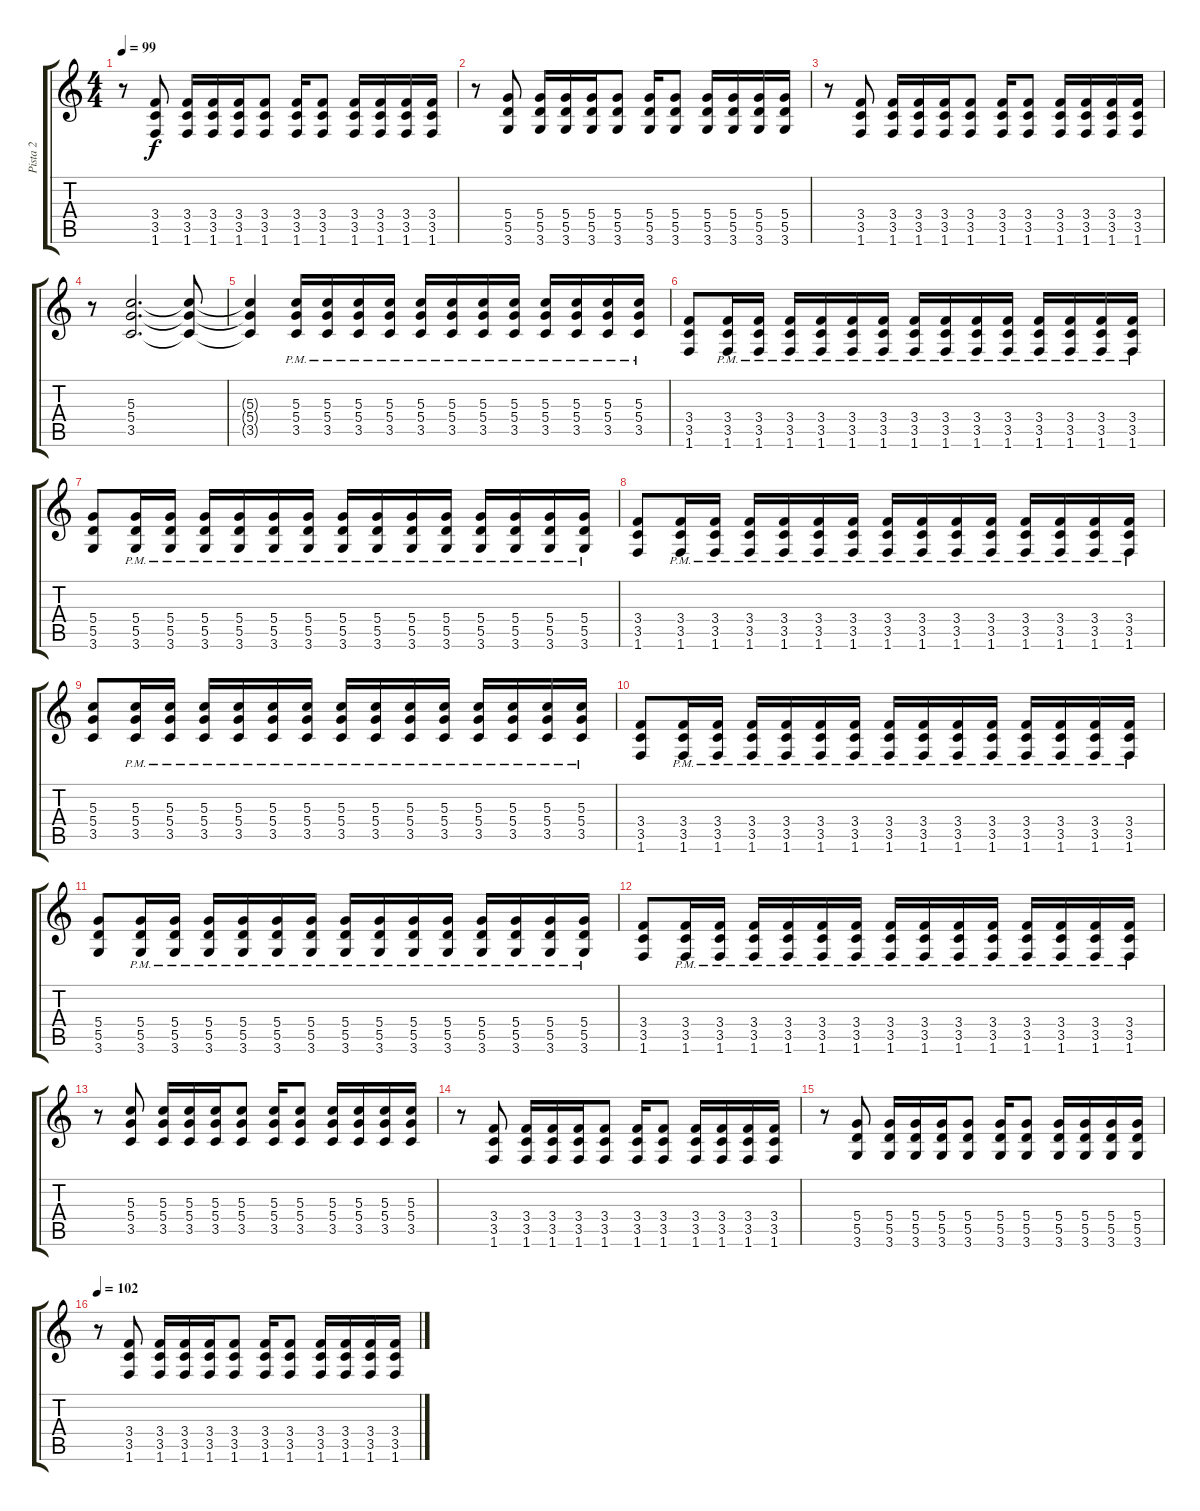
\track ("Pista 2" "Pista 2") {instrument distortionguitar}
\staff {score tabs}
\tuning (E4 B3 G3 D3 A2 E2) {hide}
\ts (4 4)
\tempo 99
\clef g2
\ks c
r.8{dy f} (3.4 3.5 1.6).8 (3.4 3.5 1.6).16 (3.4 3.5 1.6).16 (3.4 3.5 1.6).16 (3.4 3.5 1.6).8 (3.4 3.5 1.6).16 (3.4 3.5 1.6).8 (3.4 3.5 1.6).16 (3.4 3.5 1.6).16 (3.4 3.5 1.6).16 (3.4 3.5 1.6).16 |
r.8 (5.4 5.5 3.6).8 (5.4 5.5 3.6).16 (5.4 5.5 3.6).16 (5.4 5.5 3.6).16 (5.4 5.5 3.6).8 (5.4 5.5 3.6).16 (5.4 5.5 3.6).8 (5.4 5.5 3.6).16 (5.4 5.5 3.6).16 (5.4 5.5 3.6).16 (5.4 5.5 3.6).16 |
r.8 (3.4 3.5 1.6).8 (3.4 3.5 1.6).16 (3.4 3.5 1.6).16 (3.4 3.5 1.6).16 (3.4 3.5 1.6).8 (3.4 3.5 1.6).16 (3.4 3.5 1.6).8 (3.4 3.5 1.6).16 (3.4 3.5 1.6).16 (3.4 3.5 1.6).16 (3.4 3.5 1.6).16 |
r.8 (5.3 5.4 3.5).2{d} (5.3{t} 5.4{t} 3.5{t}).8 |
(5.3{t} 5.4{t} 3.5{t}).4 (5.3{pm} 5.4{pm} 3.5{pm}).16 (5.3{pm} 5.4{pm} 3.5{pm}).16 (5.3{pm} 5.4{pm} 3.5{pm}).16 (5.3{pm} 5.4{pm} 3.5{pm}).16 (5.3{pm} 5.4{pm} 3.5{pm}).16 (5.3{pm} 5.4{pm} 3.5{pm}).16 (5.3{pm} 5.4{pm} 3.5{pm}).16 (5.3{pm} 5.4{pm} 3.5{pm}).16 (5.3{pm} 5.4{pm} 3.5{pm}).16 (5.3{pm} 5.4{pm} 3.5{pm}).16 (5.3{pm} 5.4{pm} 3.5{pm}).16 (5.3{pm} 5.4{pm} 3.5{pm}).16 |
(3.4 3.5 1.6).8 (3.4{pm} 3.5{pm} 1.6{pm}).16 (3.4{pm} 3.5{pm} 1.6{pm}).16 (3.4{pm} 3.5{pm} 1.6{pm}).16 (3.4{pm} 3.5{pm} 1.6{pm}).16 (3.4{pm} 3.5{pm} 1.6{pm}).16 (3.4{pm} 3.5{pm} 1.6{pm}).16 (3.4{pm} 3.5{pm} 1.6{pm}).16 (3.4{pm} 3.5{pm} 1.6{pm}).16 (3.4{pm} 3.5{pm} 1.6{pm}).16 (3.4{pm} 3.5{pm} 1.6{pm}).16 (3.4{pm} 3.5{pm} 1.6{pm}).16 (3.4{pm} 3.5{pm} 1.6{pm}).16 (3.4{pm} 3.5{pm} 1.6{pm}).16 (3.4{pm} 3.5{pm} 1.6{pm}).16 |
(5.4 5.5 3.6).8 (5.4{pm} 5.5{pm} 3.6{pm}).16 (5.4{pm} 5.5{pm} 3.6{pm}).16 (5.4{pm} 5.5{pm} 3.6{pm}).16 (5.4{pm} 5.5{pm} 3.6{pm}).16 (5.4{pm} 5.5{pm} 3.6{pm}).16 (5.4{pm} 5.5{pm} 3.6{pm}).16 (5.4{pm} 5.5{pm} 3.6{pm}).16 (5.4{pm} 5.5{pm} 3.6{pm}).16 (5.4{pm} 5.5{pm} 3.6{pm}).16 (5.4{pm} 5.5{pm} 3.6{pm}).16 (5.4{pm} 5.5{pm} 3.6{pm}).16 (5.4{pm} 5.5{pm} 3.6{pm}).16 (5.4{pm} 5.5{pm} 3.6{pm}).16 (5.4{pm} 5.5{pm} 3.6{pm}).16 |
(3.4 3.5 1.6).8 (3.4{pm} 3.5{pm} 1.6{pm}).16 (3.4{pm} 3.5{pm} 1.6{pm}).16 (3.4{pm} 3.5{pm} 1.6{pm}).16 (3.4{pm} 3.5{pm} 1.6{pm}).16 (3.4{pm} 3.5{pm} 1.6{pm}).16 (3.4{pm} 3.5{pm} 1.6{pm}).16 (3.4{pm} 3.5{pm} 1.6{pm}).16 (3.4{pm} 3.5{pm} 1.6{pm}).16 (3.4{pm} 3.5{pm} 1.6{pm}).16 (3.4{pm} 3.5{pm} 1.6{pm}).16 (3.4{pm} 3.5{pm} 1.6{pm}).16 (3.4{pm} 3.5{pm} 1.6{pm}).16 (3.4{pm} 3.5{pm} 1.6{pm}).16 (3.4{pm} 3.5{pm} 1.6{pm}).16 |
(5.3 5.4 3.5).8 (5.3{pm} 5.4{pm} 3.5{pm}).16 (5.3{pm} 5.4{pm} 3.5{pm}).16 (5.3{pm} 5.4{pm} 3.5{pm}).16 (5.3{pm} 5.4{pm} 3.5{pm}).16 (5.3{pm} 5.4{pm} 3.5{pm}).16 (5.3{pm} 5.4{pm} 3.5{pm}).16 (5.3{pm} 5.4{pm} 3.5{pm}).16 (5.3{pm} 5.4{pm} 3.5{pm}).16 (5.3{pm} 5.4{pm} 3.5{pm}).16 (5.3{pm} 5.4{pm} 3.5{pm}).16 (5.3{pm} 5.4{pm} 3.5{pm}).16 (5.3{pm} 5.4{pm} 3.5{pm}).16 (5.3{pm} 5.4{pm} 3.5{pm}).16 (5.3{pm} 5.4{pm} 3.5{pm}).16 |
(3.4 3.5 1.6).8 (3.4{pm} 3.5{pm} 1.6{pm}).16 (3.4{pm} 3.5{pm} 1.6{pm}).16 (3.4{pm} 3.5{pm} 1.6{pm}).16 (3.4{pm} 3.5{pm} 1.6{pm}).16 (3.4{pm} 3.5{pm} 1.6{pm}).16 (3.4{pm} 3.5{pm} 1.6{pm}).16 (3.4{pm} 3.5{pm} 1.6{pm}).16 (3.4{pm} 3.5{pm} 1.6{pm}).16 (3.4{pm} 3.5{pm} 1.6{pm}).16 (3.4{pm} 3.5{pm} 1.6{pm}).16 (3.4{pm} 3.5{pm} 1.6{pm}).16 (3.4{pm} 3.5{pm} 1.6{pm}).16 (3.4{pm} 3.5{pm} 1.6{pm}).16 (3.4{pm} 3.5{pm} 1.6{pm}).16 |
(5.4 5.5 3.6).8 (5.4{pm} 5.5{pm} 3.6{pm}).16 (5.4{pm} 5.5{pm} 3.6{pm}).16 (5.4{pm} 5.5{pm} 3.6{pm}).16 (5.4{pm} 5.5{pm} 3.6{pm}).16 (5.4{pm} 5.5{pm} 3.6{pm}).16 (5.4{pm} 5.5{pm} 3.6{pm}).16 (5.4{pm} 5.5{pm} 3.6{pm}).16 (5.4{pm} 5.5{pm} 3.6{pm}).16 (5.4{pm} 5.5{pm} 3.6{pm}).16 (5.4{pm} 5.5{pm} 3.6{pm}).16 (5.4{pm} 5.5{pm} 3.6{pm}).16 (5.4{pm} 5.5{pm} 3.6{pm}).16 (5.4{pm} 5.5{pm} 3.6{pm}).16 (5.4{pm} 5.5{pm} 3.6{pm}).16 |
(3.4 3.5 1.6).8 (3.4{pm} 3.5{pm} 1.6{pm}).16 (3.4{pm} 3.5{pm} 1.6{pm}).16 (3.4{pm} 3.5{pm} 1.6{pm}).16 (3.4{pm} 3.5{pm} 1.6{pm}).16 (3.4{pm} 3.5{pm} 1.6{pm}).16 (3.4{pm} 3.5{pm} 1.6{pm}).16 (3.4{pm} 3.5{pm} 1.6{pm}).16 (3.4{pm} 3.5{pm} 1.6{pm}).16 (3.4{pm} 3.5{pm} 1.6{pm}).16 (3.4{pm} 3.5{pm} 1.6{pm}).16 (3.4{pm} 3.5{pm} 1.6{pm}).16 (3.4{pm} 3.5{pm} 1.6{pm}).16 (3.4{pm} 3.5{pm} 1.6{pm}).16 (3.4{pm} 3.5{pm} 1.6{pm}).16 |
r.8 (5.3 5.4 3.5).8 (5.3 5.4 3.5).16 (5.3 5.4 3.5).16 (5.3 5.4 3.5).16 (5.3 5.4 3.5).8 (5.3 5.4 3.5).16 (5.3 5.4 3.5).8 (5.3 5.4 3.5).16 (5.3 5.4 3.5).16 (5.3 5.4 3.5).16 (5.3 5.4 3.5).16 |
r.8 (3.4 3.5 1.6).8 (3.4 3.5 1.6).16 (3.4 3.5 1.6).16 (3.4 3.5 1.6).16 (3.4 3.5 1.6).8 (3.4 3.5 1.6).16 (3.4 3.5 1.6).8 (3.4 3.5 1.6).16 (3.4 3.5 1.6).16 (3.4 3.5 1.6).16 (3.4 3.5 1.6).16 |
r.8 (5.4 5.5 3.6).8 (5.4 5.5 3.6).16 (5.4 5.5 3.6).16 (5.4 5.5 3.6).16 (5.4 5.5 3.6).8 (5.4 5.5 3.6).16 (5.4 5.5 3.6).8 (5.4 5.5 3.6).16 (5.4 5.5 3.6).16 (5.4 5.5 3.6).16 (5.4 5.5 3.6).16 |
\tempo 102
r.8 (3.4 3.5 1.6).8 (3.4 3.5 1.6).16 (3.4 3.5 1.6).16 (3.4 3.5 1.6).16 (3.4 3.5 1.6).8 (3.4 3.5 1.6).16 (3.4 3.5 1.6).8 (3.4 3.5 1.6).16 (3.4 3.5 1.6).16 (3.4 3.5 1.6).16 (3.4 3.5 1.6).16
